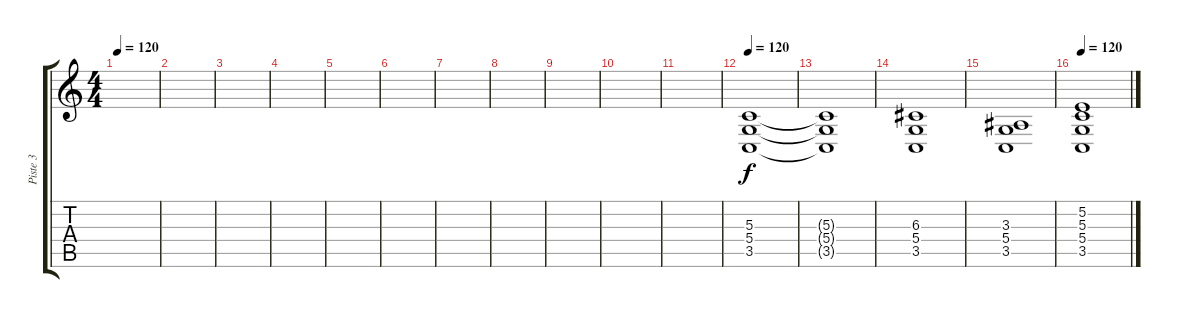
\track ("Piste 3" "Piste 3") {instrument stringensemble1}
\staff {score tabs}
\tuning (E4 B3 G3 D3 A2 E2) {hide}
\ts (4 4)
\tempo 120
\clef g2
\ks c
|
|
|
|
|
|
|
|
|
|
|
\tempo 120
(5.3 5.4 3.5).1{volume 10 instrument pad4choir} |
(5.3{t} 5.4{t} 3.5{t}).1 |
(6.3 5.4 3.5).1 |
(3.3 5.4 3.5).1 |
\tempo 120
(5.2 5.3 5.4 3.5).1{volume 10 instrument pad4choir}
